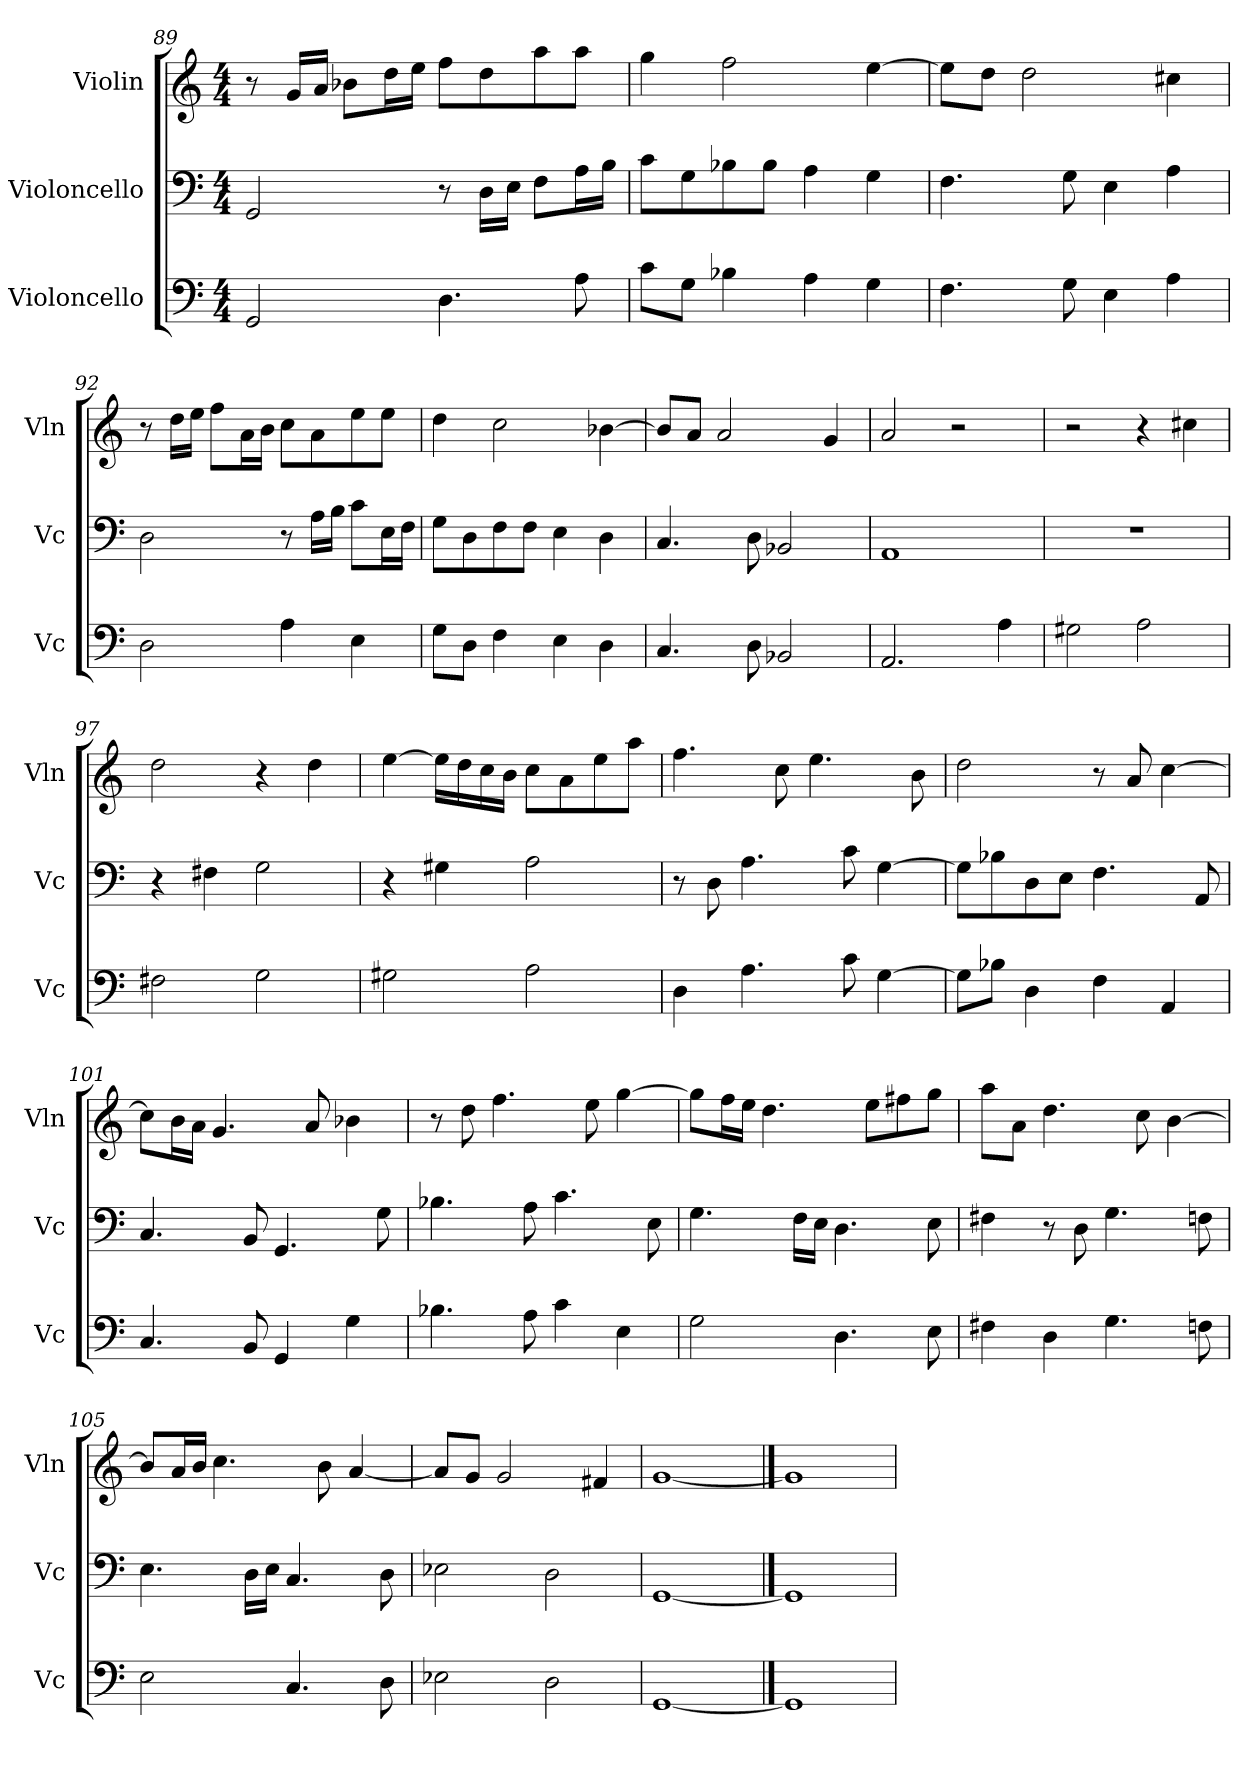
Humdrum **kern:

**kern	**kern	**kern
*part3	*part2	*part1
*staff3	*staff2	*staff1
*I"Violoncello	*I"Violoncello	*I"Violin
*I'Vc	*I'Vc	*I'Vln
*clefF4	*clefF4	*clefG2
*k[]	*k[]	*k[]
*M4/4	*M4/4	*M4/4
=89	=89	=89
2GG/	2GG/	8r
.	.	16g/LL
.	.	16a/JJ
.	.	8b-X\L
.	.	16dd\L
.	.	16ee\JJ
4.D\	8r	8ff\L
.	16D\LL	8dd\
.	16E\JJ	.
.	8F\L	8aa\
8A\	16A\L	8aa\J
.	16B\JJ	.
=90	=90	=90
8c\L	8c\L	4gg\
8G\J	8G\	.
4B-X\	8B-X\	2ff\
.	8B-\J	.
4A\	4A\	.
4G\	4G\	[4ee\
=91	=91	=91
4.F\	4.F\	8ee\L]
.	.	8dd\J
.	.	2dd\
8G\	8G\	.
4E\	4E\	.
4A\	4A\	4cc#X\
=92	=92	=92
2D\	2D\	8r
.	.	16dd\LL
.	.	16ee\JJ
.	.	8ff\L
.	.	16a\L
.	.	16b\JJ
4A\	8r	8cc\L
.	16A\LL	8a\
.	16B\JJ	.
4E\	8c\L	8ee\
.	16E\L	8ee\J
.	16F\JJ	.
=93	=93	=93
8G\L	8G\L	4dd\
8D\J	8D\	.
4F\	8F\	2cc\
.	8F\J	.
4E\	4E\	.
4D\	4D\	[4b-X\
=94	=94	=94
4.C/	4.C/	8b-/L]
.	.	8a/J
.	.	2a/
8D\	8D\	.
2BB-X/	2BB-X/	.
.	.	4g/
=95	=95	=95
2.AA/	1AA	2a/
.	.	2r
4A\	.	.
=96	=96	=96
2G#X\	1r	2r
2A\	.	4r
.	.	4cc#X\
=97	=97	=97
2F#X\	4r	2dd\
.	4F#X\	.
2G\	2G\	4r
.	.	4dd\
=98	=98	=98
2G#X\	4r	[4ee\
.	4G#X\	16ee\LL]
.	.	16dd\
.	.	16cc\
.	.	16b\JJ
2A\	2A\	8cc\L
.	.	8a\
.	.	8ee\
.	.	8aa\J
=99	=99	=99
4D\	8r	4.ff\
.	8D\	.
4.A\	4.A\	.
.	.	8cc\
.	.	4.ee\
8c\	8c\	.
[4G\	[4G\	.
.	.	8b\
=100	=100	=100
8G\L]	8G\L]	2dd\
8B-X\J	8B-X\	.
4D\	8D\	.
.	8E\J	.
4F\	4.F\	8r
.	.	8a/
4AA/	.	[4cc\
.	8AA/	.
=101	=101	=101
4.C/	4.C/	8cc\L]
.	.	16b\L
.	.	16a\JJ
.	.	4.g/
8BB/	8BB/	.
4GG/	4.GG/	.
.	.	8a/
4G\	.	4b-X\
.	8G\	.
=102	=102	=102
4.B-X\	4.B-X\	8r
.	.	8dd\
.	.	4.ff\
8A\	8A\	.
4c\	4.c\	.
.	.	8ee\
4E\	.	[4gg\
.	8E\	.
=103	=103	=103
2G\	4.G\	8gg\L]
.	.	16ff\L
.	.	16ee\JJ
.	.	4.dd\
.	16F\LL	.
.	16E\JJ	.
4.D\	4.D\	.
.	.	8ee\L
.	.	8ff#X\
8E\	8E\	8gg\J
=104	=104	=104
4F#X\	4F#X\	8aa\L
.	.	8a\J
4D\	8r	4.dd\
.	8D\	.
4.G\	4.G\	.
.	.	8cc\
.	.	[4b\
8Fn\	8Fn\	.
=105	=105	=105
2E\	4.E\	8b/L]
.	.	16a/L
.	.	16b/JJ
.	.	4.cc\
.	16D\LL	.
.	16E\JJ	.
4.C/	4.C/	.
.	.	8b\
.	.	[4a/
8D\	8D\	.
=106	=106	=106
2E-X\	2E-X\	8a/L]
.	.	8g/J
.	.	2g/
2D\	2D\	.
.	.	4f#X/
=107	=107	=107
[1GG	[1GG	[1g
==108	==108	==108
1GG]	1GG]	1g]
=	=	=
*-	*-	*-
